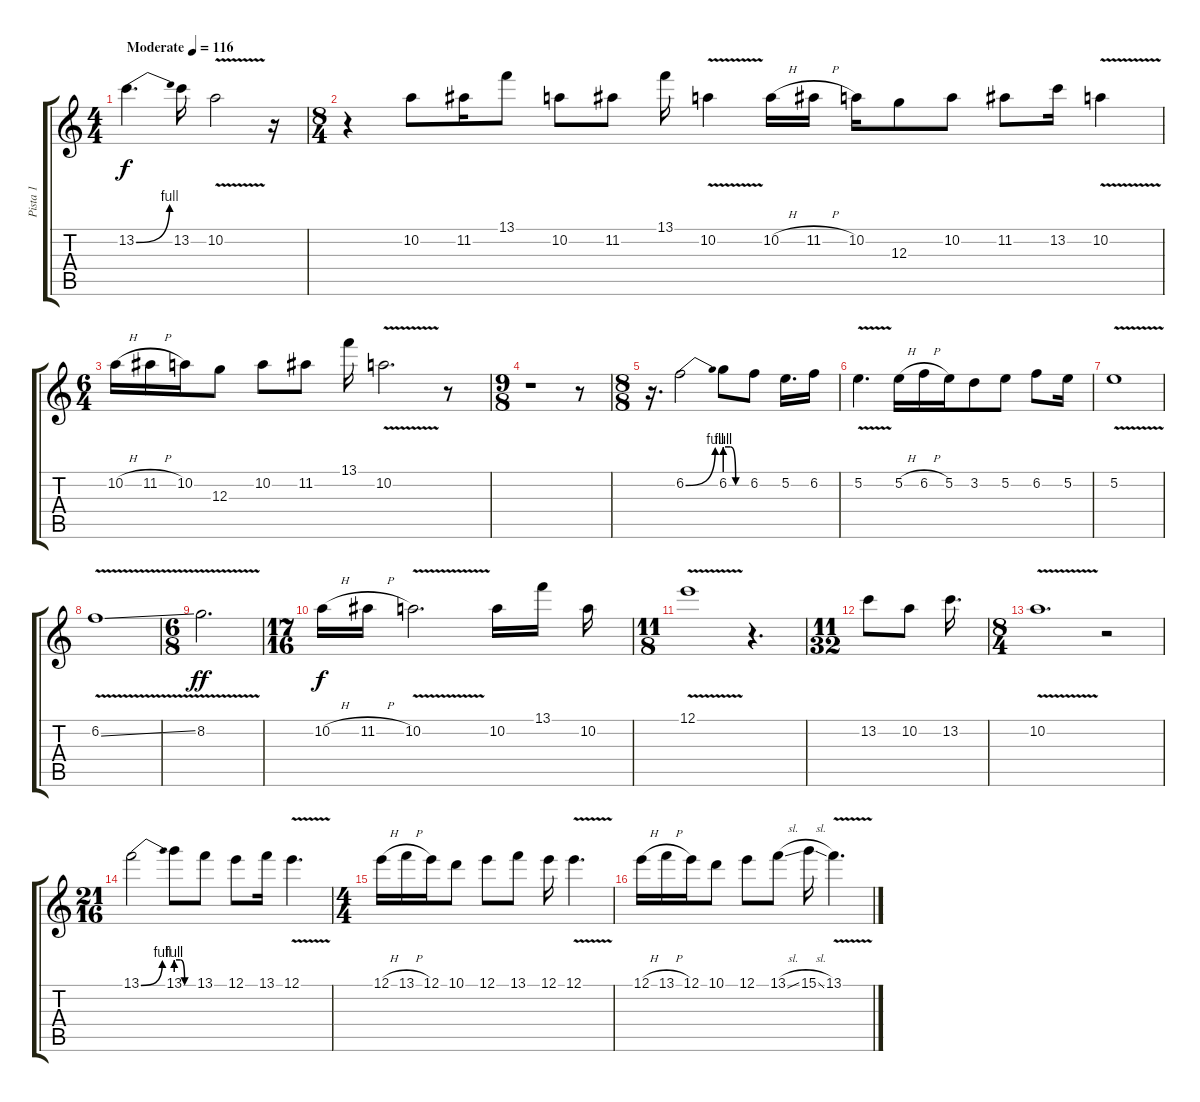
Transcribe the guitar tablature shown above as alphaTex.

\track ("Pista 1" "Pista 1") {instrument distortionguitar}
\staff {score tabs}
\tuning (E4 B3 G3 D3 A2 E2) {hide}
\ts (4 4)
\tempo (116 "Moderate")
\clef g2
\ks c
13.2{be (bend 0 0 60 4)}.4{d dy f instrument distortionguitar} 13.2.16 10.2{v}.2 r.16 |
\ts (8 4)
r.4 10.2.8 11.2.16 13.1.8 10.2.8 11.2.8 13.1.16 10.2{v}.4 10.2{h}.16 11.2{h}.16 10.2.16 12.3.8 10.2.8 11.2.8 13.2.16 10.2{v}.4 |
\ts (6 4)
10.2{h}.16 11.2{h}.16 10.2.16 12.3.8 10.2.8 11.2.8 13.1.16 10.2{v}.2{d} r.8 |
\ts (9 8)
r.1 r.8 |
\ts (8 8)
r.16{d} 6.2{be (bend 0 0 60 4)}.2 6.2{be (custom 0 4 15 4 30 0 60 0)}.8 6.2.8 5.2.16{d} 6.2.16 |
5.2{v}.4{d} 5.2{h}.16 6.2{h}.16 5.2.16 3.2.8 5.2.8 6.2.8 5.2.16 |
5.2{v}.1 |
6.2{v ss}.1 |
\ts (6 8)
8.2{v}.2{d dy ff} |
\ts (17 16)
10.2{h}.16{dy f} 11.2{h}.16 10.2{v}.2{d} 10.2.16 13.1.16 10.2.16 |
\ts (11 8)
12.1{v}.1 r.4{d} |
\ts (11 32)
13.2.8 10.2.8 13.2.16{d} |
\ts (8 4)
10.2{v}.1{d} r.2 |
\ts (21 16)
13.1{be (bend 0 0 60 4)}.2 13.1{be (custom 0 4 15 4 30 0 60 0)}.8 13.1.8 12.1.8 13.1.16 12.1{v}.4{d} |
\ts (4 4)
12.1{h}.16 13.1{h}.16 12.1.16 10.1.8 12.1.8 13.1.8 12.1.16 12.1{v}.4{d} |
12.1{h}.16 13.1{h}.16 12.1.16 10.1.8 12.1.8 13.1{sl}.8 15.1{sl}.16 13.1{v}.4{d}
